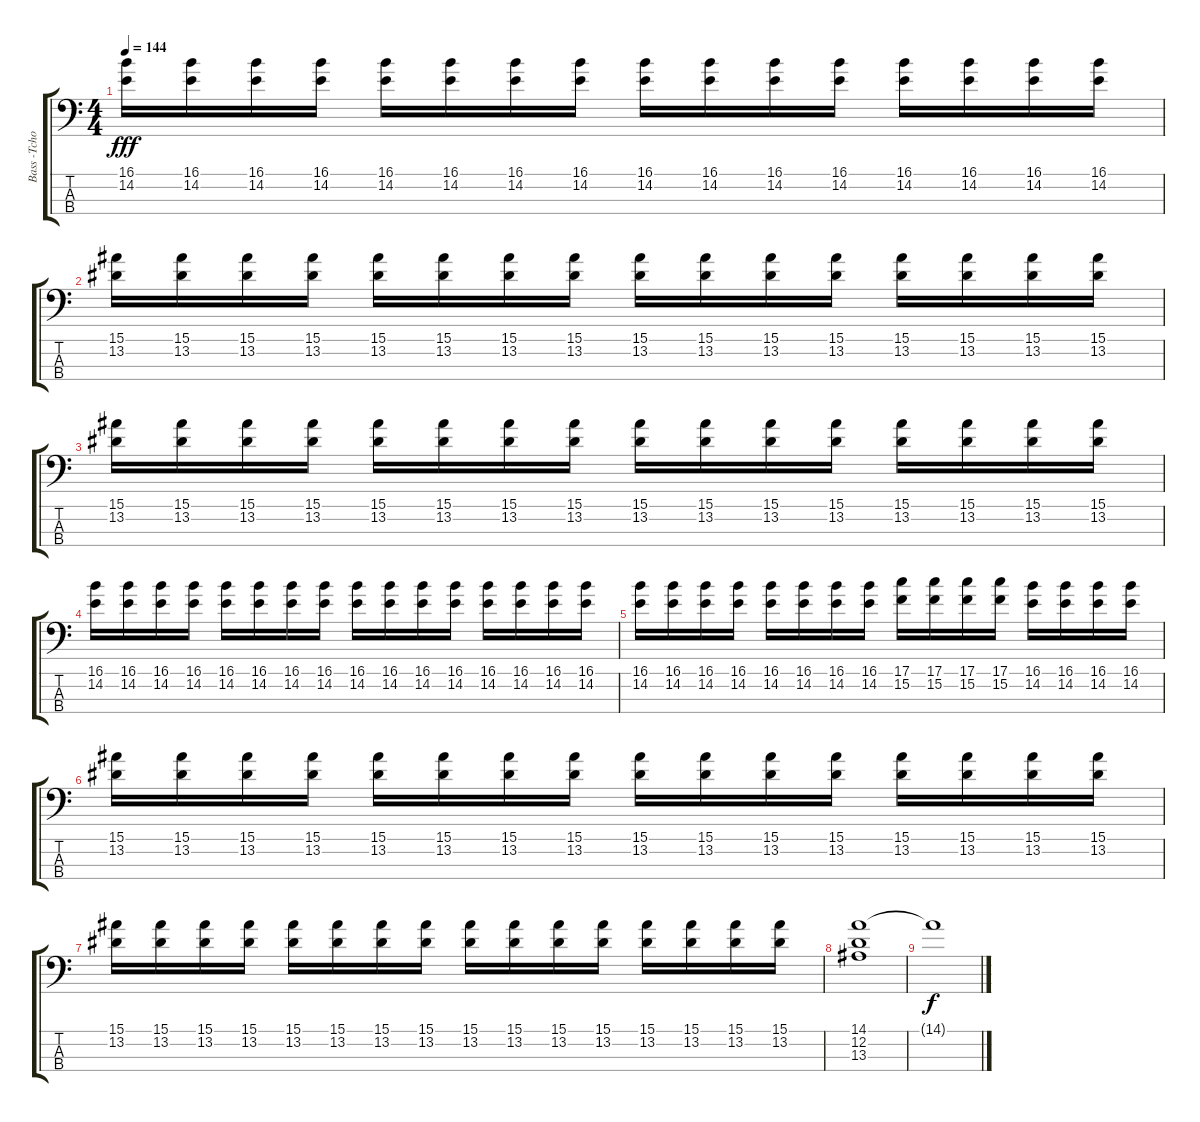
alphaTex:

\track ("Bass -Tchort" "Bass -Tcho") {instrument electricbassfinger}
\staff {score tabs}
\tuning (G2 D2 A1 E1) {hide}
\ts (4 4)
\tempo 144
\clef f4
\ks c
(16.1 14.2).16{dy fff} (16.1 14.2).16 (16.1 14.2).16 (16.1 14.2).16 (16.1 14.2).16 (16.1 14.2).16 (16.1 14.2).16 (16.1 14.2).16 (16.1 14.2).16 (16.1 14.2).16 (16.1 14.2).16 (16.1 14.2).16 (16.1 14.2).16 (16.1 14.2).16 (16.1 14.2).16 (16.1 14.2).16 |
(15.1 13.2).16 (15.1 13.2).16 (15.1 13.2).16 (15.1 13.2).16 (15.1 13.2).16 (15.1 13.2).16 (15.1 13.2).16 (15.1 13.2).16 (15.1 13.2).16 (15.1 13.2).16 (15.1 13.2).16 (15.1 13.2).16 (15.1 13.2).16 (15.1 13.2).16 (15.1 13.2).16 (15.1 13.2).16 |
(15.1 13.2).16 (15.1 13.2).16 (15.1 13.2).16 (15.1 13.2).16 (15.1 13.2).16 (15.1 13.2).16 (15.1 13.2).16 (15.1 13.2).16 (15.1 13.2).16 (15.1 13.2).16 (15.1 13.2).16 (15.1 13.2).16 (15.1 13.2).16 (15.1 13.2).16 (15.1 13.2).16 (15.1 13.2).16 |
(16.1 14.2).16 (16.1 14.2).16 (16.1 14.2).16 (16.1 14.2).16 (16.1 14.2).16 (16.1 14.2).16 (16.1 14.2).16 (16.1 14.2).16 (16.1 14.2).16 (16.1 14.2).16 (16.1 14.2).16 (16.1 14.2).16 (16.1 14.2).16 (16.1 14.2).16 (16.1 14.2).16 (16.1 14.2).16 |
(16.1 14.2).16 (16.1 14.2).16 (16.1 14.2).16 (16.1 14.2).16 (16.1 14.2).16 (16.1 14.2).16 (16.1 14.2).16 (16.1 14.2).16 (17.1 15.2).16 (17.1 15.2).16 (17.1 15.2).16 (17.1 15.2).16 (16.1 14.2).16 (16.1 14.2).16 (16.1 14.2).16 (16.1 14.2).16 |
(15.1 13.2).16 (15.1 13.2).16 (15.1 13.2).16 (15.1 13.2).16 (15.1 13.2).16 (15.1 13.2).16 (15.1 13.2).16 (15.1 13.2).16 (15.1 13.2).16 (15.1 13.2).16 (15.1 13.2).16 (15.1 13.2).16 (15.1 13.2).16 (15.1 13.2).16 (15.1 13.2).16 (15.1 13.2).16 |
(15.1 13.2).16 (15.1 13.2).16 (15.1 13.2).16 (15.1 13.2).16 (15.1 13.2).16 (15.1 13.2).16 (15.1 13.2).16 (15.1 13.2).16 (15.1 13.2).16 (15.1 13.2).16 (15.1 13.2).16 (15.1 13.2).16 (15.1 13.2).16 (15.1 13.2).16 (15.1 13.2).16 (15.1 13.2).16 |
(14.1 12.2 13.3).1 |
14.1{t}.1{dy f}
